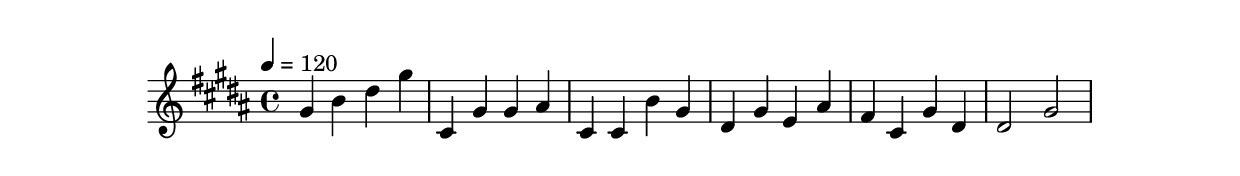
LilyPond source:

\score {
	\header
	{
		title = "modulateMinor"
		subtitle = "2019-04-10"
		composer = "Daniel Ackermans"
	}

	\new Staff {
		\key gis \minor
		\clef "treble"
		\time 4/4
		\tempo 4 = 120
		gis'4 b' dis'' gis'' cis' gis' gis' ais' cis' cis' b' gis' dis' gis' e' ais' fis' cis' gis' dis' dis'2 gis'
	}
	\layout { }
	\midi { }
}
